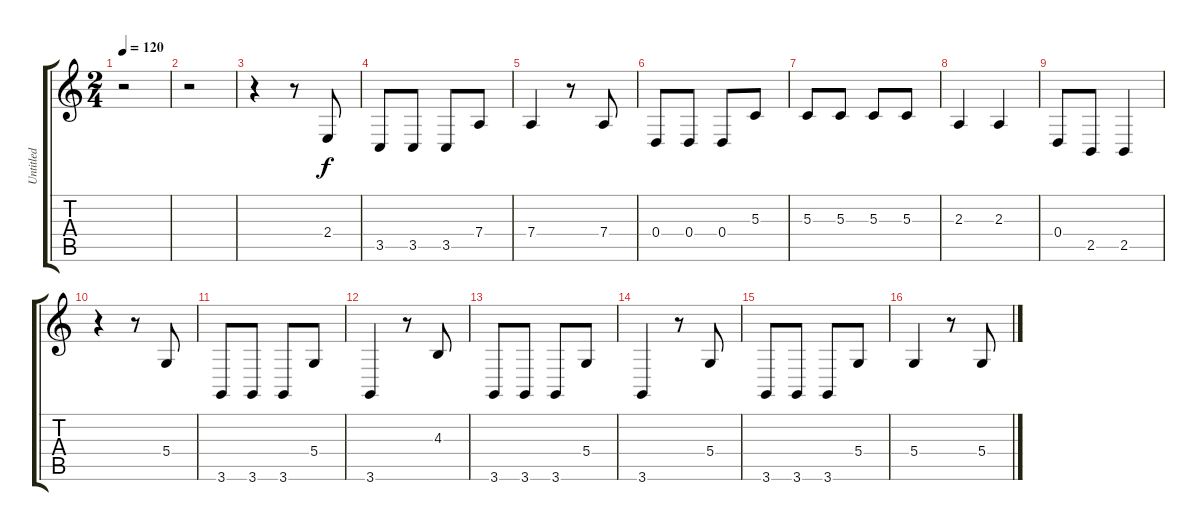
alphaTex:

\track ("Untitled" "Untitled") {instrument viola}
\staff {score tabs}
\tuning (E4 B3 G3 D3 A2 E2) {hide}
\ts (2 4)
\tempo 120
\clef g2
\ks c
r.2{dy f} |
r.2 |
r.4 r.8 2.4.8 |
3.5.8 3.5.8 3.5.8 7.4.8 |
7.4.4 r.8 7.4.8 |
0.4.8 0.4.8 0.4.8 5.3.8 |
5.3.8 5.3.8 5.3.8 5.3.8 |
2.3.4 2.3.4 |
0.4.8 2.5.8 2.5.4 |
r.4 r.8 5.4.8 |
3.6.8 3.6.8 3.6.8 5.4.8 |
3.6.4 r.8 4.3.8 |
3.6.8 3.6.8 3.6.8 5.4.8 |
3.6.4 r.8 5.4.8 |
3.6.8 3.6.8 3.6.8 5.4.8 |
5.4.4 r.8 5.4.8
